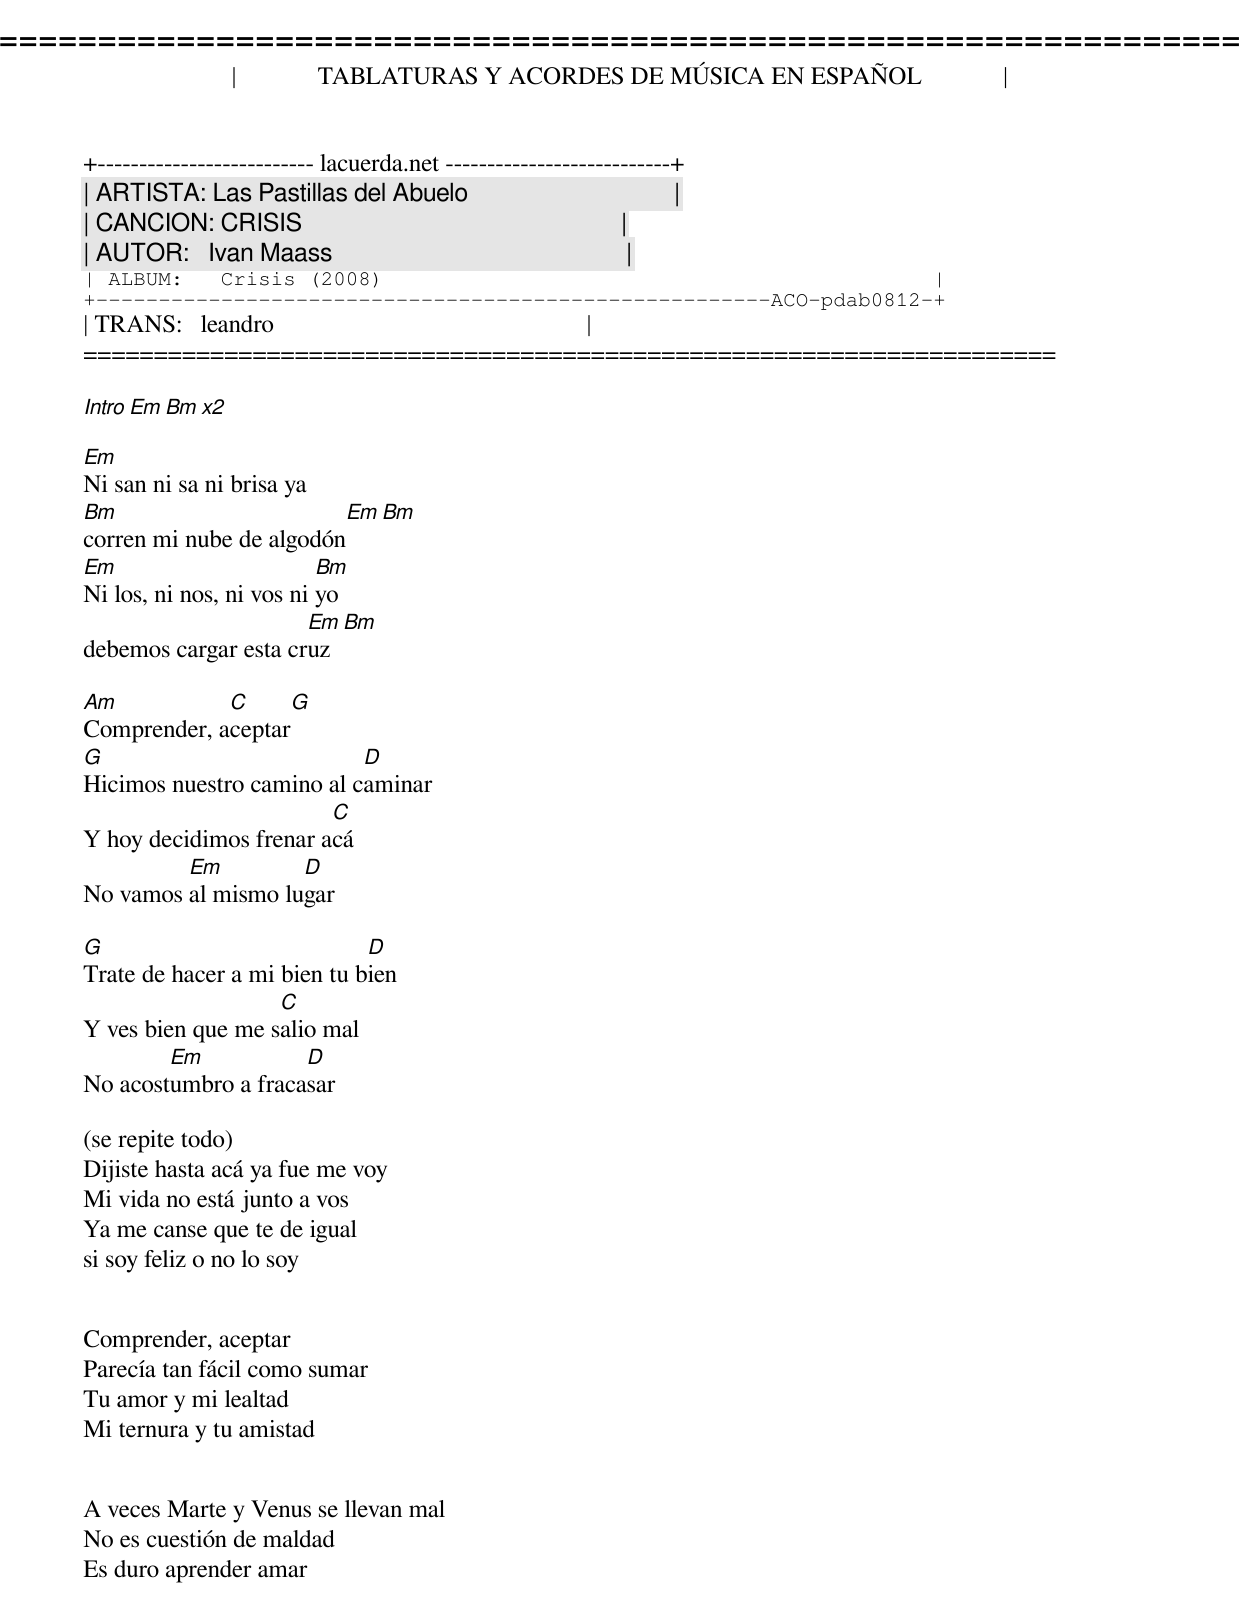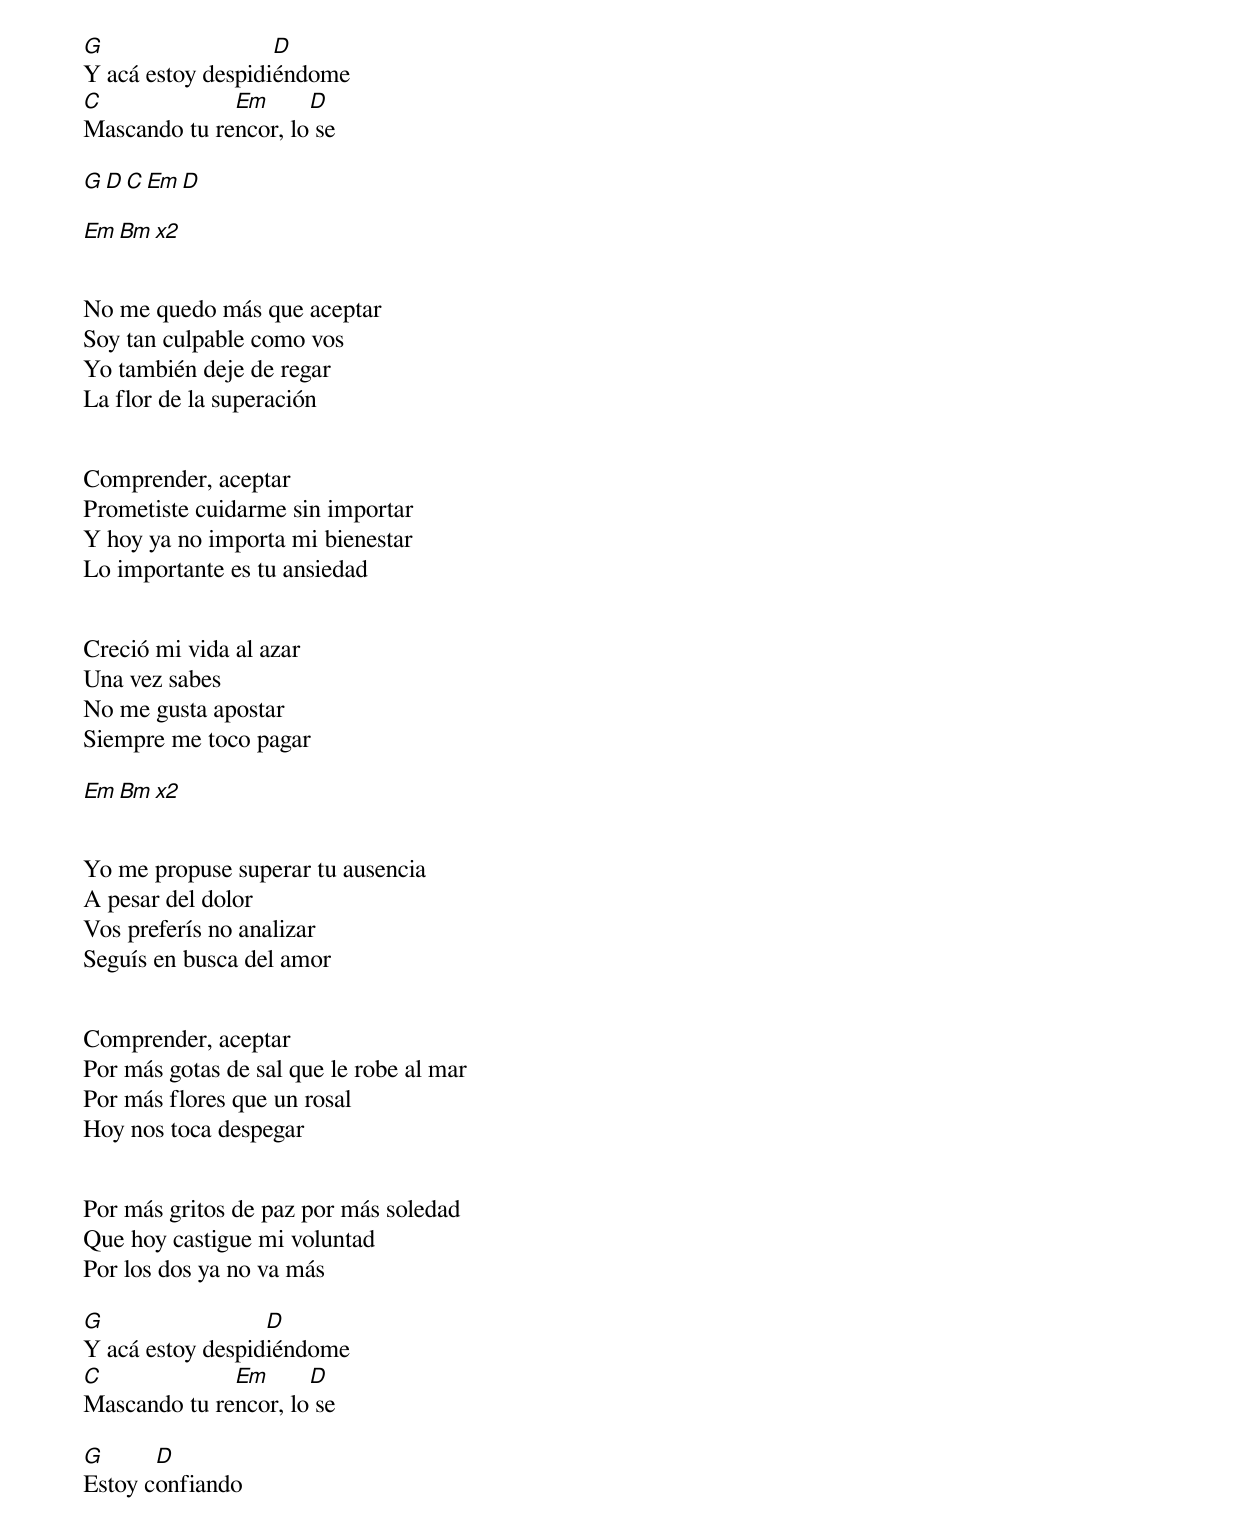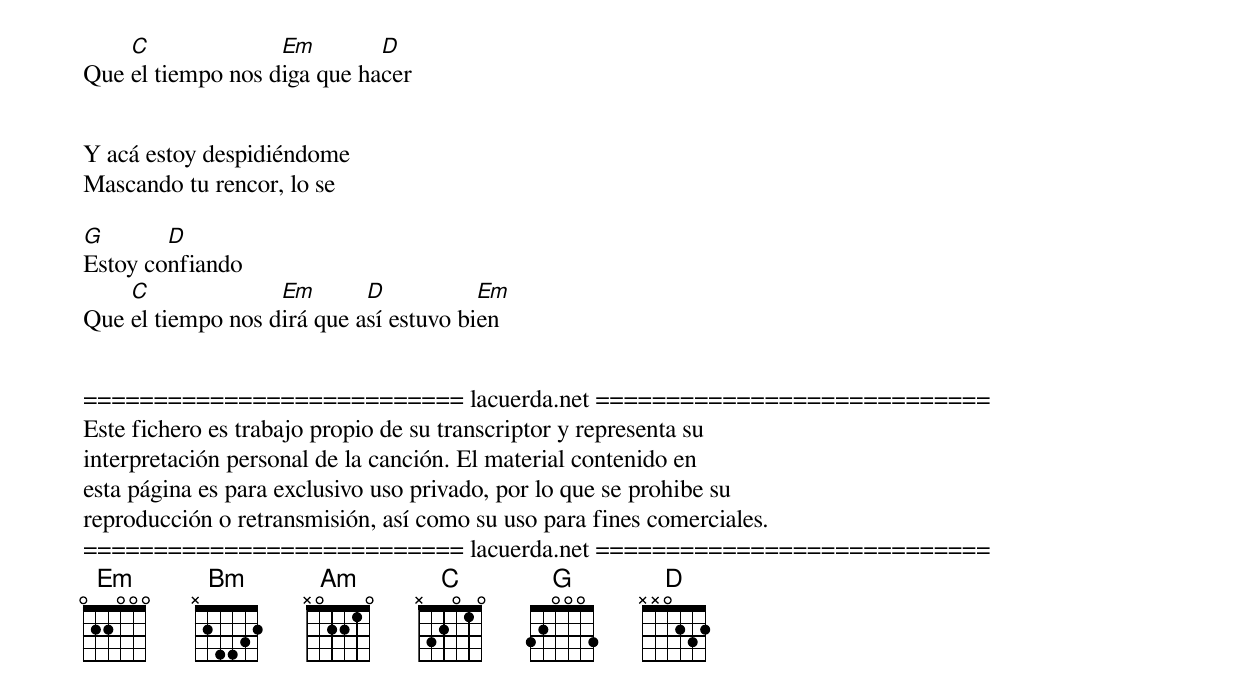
=====================================================================
|             TABLATURAS Y ACORDES DE MÚSICA EN ESPAÑOL             |
+-------------------------- lacuerda.net ---------------------------+
| ARTISTA: Las Pastillas del Abuelo                                 |
| CANCION: CRISIS                                                   |
| AUTOR:   Ivan Maass                                               |
| ALBUM:   Crisis (2008)                                            |
+------------------------------------------------------ACO-pdab0812-+
| TRANS:   leandro                                                  |
=====================================================================

Intro Em Bm x2

Em
Ni san ni sa ni brisa ya
Bm                       Em Bm
corren mi nube de algodón
Em                        Bm
Ni los, ni nos, ni vos ni yo
                      Em  Bm
debemos cargar esta cruz

Am           C      G
Comprender, aceptar
G                          D
Hicimos nuestro camino al caminar
                        C
Y hoy decidimos frenar acá
         Em         D
No vamos al mismo lugar

G                            D
Trate de hacer a mi bien tu bien
                   C
Y ves bien que me salio mal
        Em           D
No acostumbro a fracasar

(se repite todo)
Dijiste hasta acá ya fue me voy
Mi vida no está junto a vos
Ya me canse que te de igual
si soy feliz o no lo soy


Comprender, aceptar
Parecía tan fácil como sumar
Tu amor y mi lealtad
Mi ternura y tu amistad


A veces Marte y Venus se llevan mal
No es cuestión de maldad
Es duro aprender amar

G                  D
Y acá estoy despidiéndome
C             Em      D
Mascando tu rencor, lo se

 G D C Em D

Em Bm x2


No me quedo más que aceptar
Soy tan culpable como vos
Yo también deje de regar
La flor de la superación


Comprender, aceptar
Prometiste cuidarme sin importar
Y hoy ya no importa mi bienestar
Lo importante es tu ansiedad


Creció mi vida al azar
Una vez sabes
No me gusta apostar
Siempre me toco pagar

Em Bm x2


Yo me propuse superar tu ausencia
A pesar del dolor
Vos preferís no analizar
Seguís en busca del amor


Comprender, aceptar
Por más gotas de sal que le robe al mar
Por más flores que un rosal
Hoy nos toca despegar


Por más gritos de paz por más soledad
Que hoy castigue mi voluntad
Por los dos ya no va más

G                 D
Y acá estoy despidiéndome
C             Em      D
Mascando tu rencor, lo se

G      D
Estoy confiando
    C              Em        D
Que el tiempo nos diga que hacer


Y acá estoy despidiéndome
Mascando tu rencor, lo se

G       D
Estoy confiando
    C              Em       D           Em
Que el tiempo nos dirá que así estuvo bien


=========================== lacuerda.net ============================
Este fichero es trabajo propio de su transcriptor y representa su
interpretación personal de la canción. El material contenido en
esta página es para exclusivo uso privado, por lo que se prohibe su
reproducción o retransmisión, así como su uso para fines comerciales.
=========================== lacuerda.net ============================
